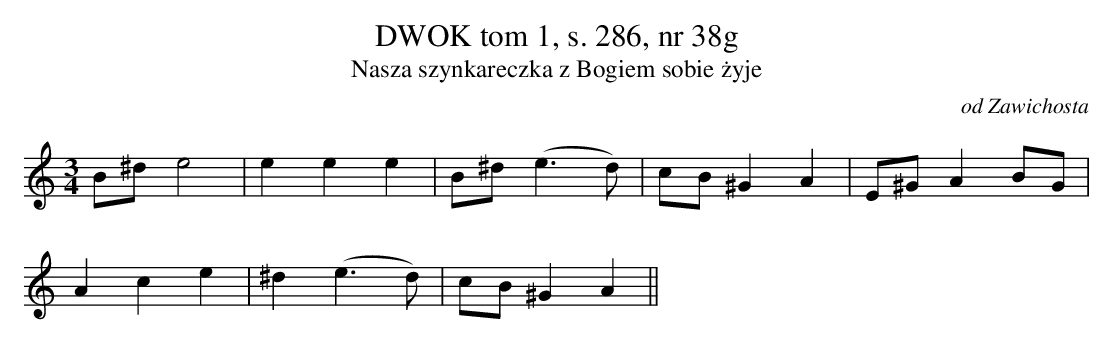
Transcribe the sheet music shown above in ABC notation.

X:1
T: DWOK tom 1, s. 286, nr 38g
T: Nasza szynkareczka z Bogiem sobie żyje
O: od Zawichosta
M: 3/4
L: 1/8
K:C
B^de4 | e2e2e2 | B^d (e3d) | cB ^G2A2 | E^G A2BG |
A2c2e2 | ^d2 (e3d) | cB ^G2A2||
